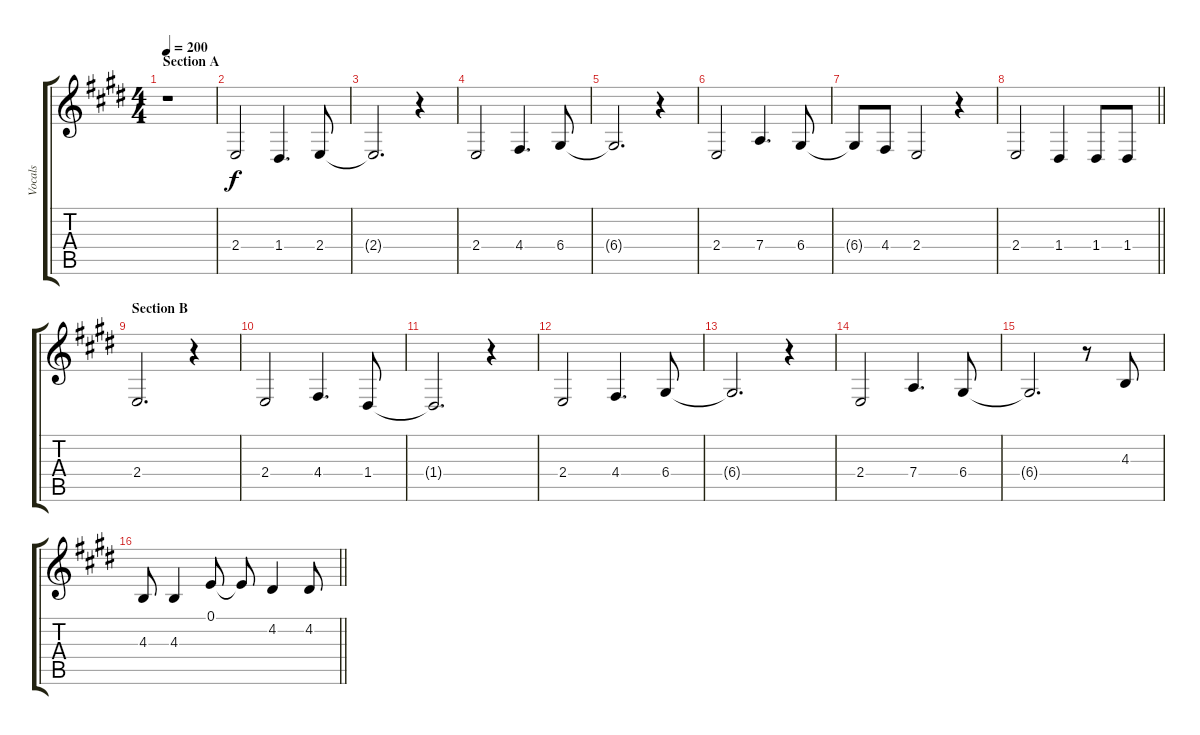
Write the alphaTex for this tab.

\track ("Vocals" "Vocals") {instrument tenorsax}
\staff {score tabs}
\tuning (E4 B3 G3 D3 A2 E2) {hide}
\ts (4 4)
\section ("" "Section A")
\tempo 200
\clef g2
\ks e
r.1{dy f} |
2.4.2 1.4.4{d} 2.4.8 |
2.4{t}.2{d} r.4 |
2.4.2 4.4.4{d} 6.4.8 |
6.4{t}.2{d} r.4 |
2.4.2 7.4.4{d} 6.4.8 |
6.4{t}.8 4.4.8 2.4.2 r.4 |
\barLineRight lightlight
2.4.2 1.4.4 1.4.8 1.4.8 |
\section ("" "Section B")
2.4.2{d} r.4 |
2.4.2 4.4.4{d} 1.4.8 |
1.4{t}.2{d} r.4 |
2.4.2 4.4.4{d} 6.4.8 |
6.4{t}.2{d} r.4 |
2.4.2 7.4.4{d} 6.4.8 |
6.4{t}.2{d} r.8 4.3.8 |
\barLineRight lightlight
4.3.8 4.3.4 0.1.8 0.1{t}.8 4.2.4 4.2.8
